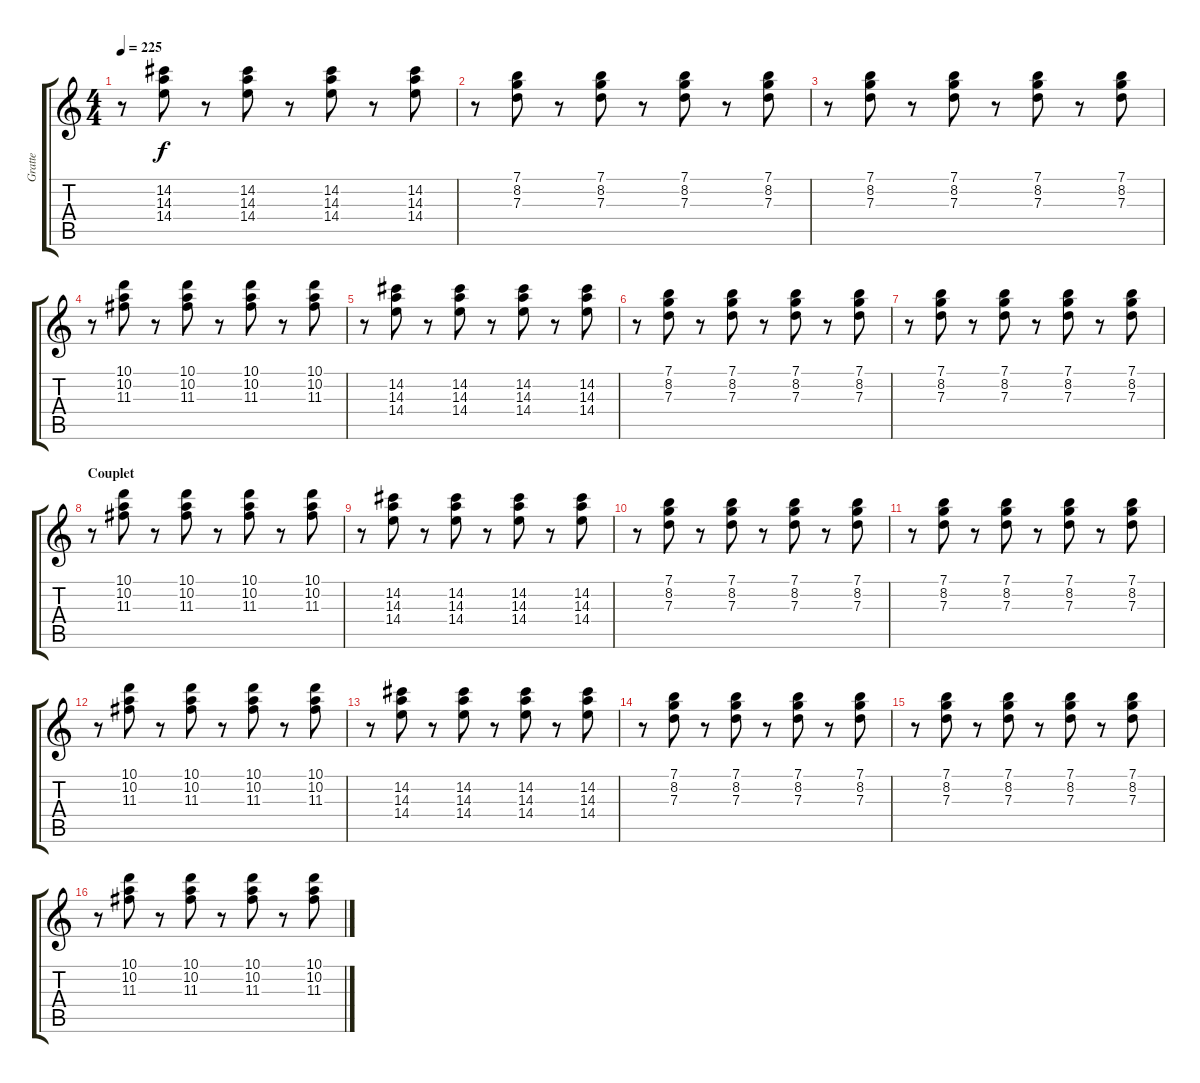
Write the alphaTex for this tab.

\track ("Gratte" "Gratte") {instrument electricguitarclean}
\staff {score tabs}
\tuning (E4 B3 G3 D3 A2 E2) {hide}
\ts (4 4)
\tempo 225
\clef g2
\ks c
r.8{dy f} (14.2 14.3 14.4).8 r.8 (14.2 14.3 14.4).8 r.8 (14.2 14.3 14.4).8 r.8 (14.2 14.3 14.4).8 |
r.8 (7.1 8.2 7.3).8 r.8 (7.1 8.2 7.3).8 r.8 (7.1 8.2 7.3).8 r.8 (7.1 8.2 7.3).8 |
r.8 (7.1 8.2 7.3).8 r.8 (7.1 8.2 7.3).8 r.8 (7.1 8.2 7.3).8 r.8 (7.1 8.2 7.3).8 |
r.8 (10.1 10.2 11.3).8 r.8 (10.1 10.2 11.3).8 r.8 (10.1 10.2 11.3).8 r.8 (10.1 10.2 11.3).8 |
r.8 (14.2 14.3 14.4).8 r.8 (14.2 14.3 14.4).8 r.8 (14.2 14.3 14.4).8 r.8 (14.2 14.3 14.4).8 |
r.8 (7.1 8.2 7.3).8 r.8 (7.1 8.2 7.3).8 r.8 (7.1 8.2 7.3).8 r.8 (7.1 8.2 7.3).8 |
r.8 (7.1 8.2 7.3).8 r.8 (7.1 8.2 7.3).8 r.8 (7.1 8.2 7.3).8 r.8 (7.1 8.2 7.3).8 |
\section ("" "Couplet")
r.8 (10.1 10.2 11.3).8 r.8 (10.1 10.2 11.3).8 r.8 (10.1 10.2 11.3).8 r.8 (10.1 10.2 11.3).8 |
r.8 (14.2 14.3 14.4).8 r.8 (14.2 14.3 14.4).8 r.8 (14.2 14.3 14.4).8 r.8 (14.2 14.3 14.4).8 |
r.8 (7.1 8.2 7.3).8 r.8 (7.1 8.2 7.3).8 r.8 (7.1 8.2 7.3).8 r.8 (7.1 8.2 7.3).8 |
r.8 (7.1 8.2 7.3).8 r.8 (7.1 8.2 7.3).8 r.8 (7.1 8.2 7.3).8 r.8 (7.1 8.2 7.3).8 |
r.8 (10.1 10.2 11.3).8 r.8 (10.1 10.2 11.3).8 r.8 (10.1 10.2 11.3).8 r.8 (10.1 10.2 11.3).8 |
r.8 (14.2 14.3 14.4).8 r.8 (14.2 14.3 14.4).8 r.8 (14.2 14.3 14.4).8 r.8 (14.2 14.3 14.4).8 |
r.8 (7.1 8.2 7.3).8 r.8 (7.1 8.2 7.3).8 r.8 (7.1 8.2 7.3).8 r.8 (7.1 8.2 7.3).8 |
r.8 (7.1 8.2 7.3).8 r.8 (7.1 8.2 7.3).8 r.8 (7.1 8.2 7.3).8 r.8 (7.1 8.2 7.3).8 |
r.8 (10.1 10.2 11.3).8 r.8 (10.1 10.2 11.3).8 r.8 (10.1 10.2 11.3).8 r.8 (10.1 10.2 11.3).8
